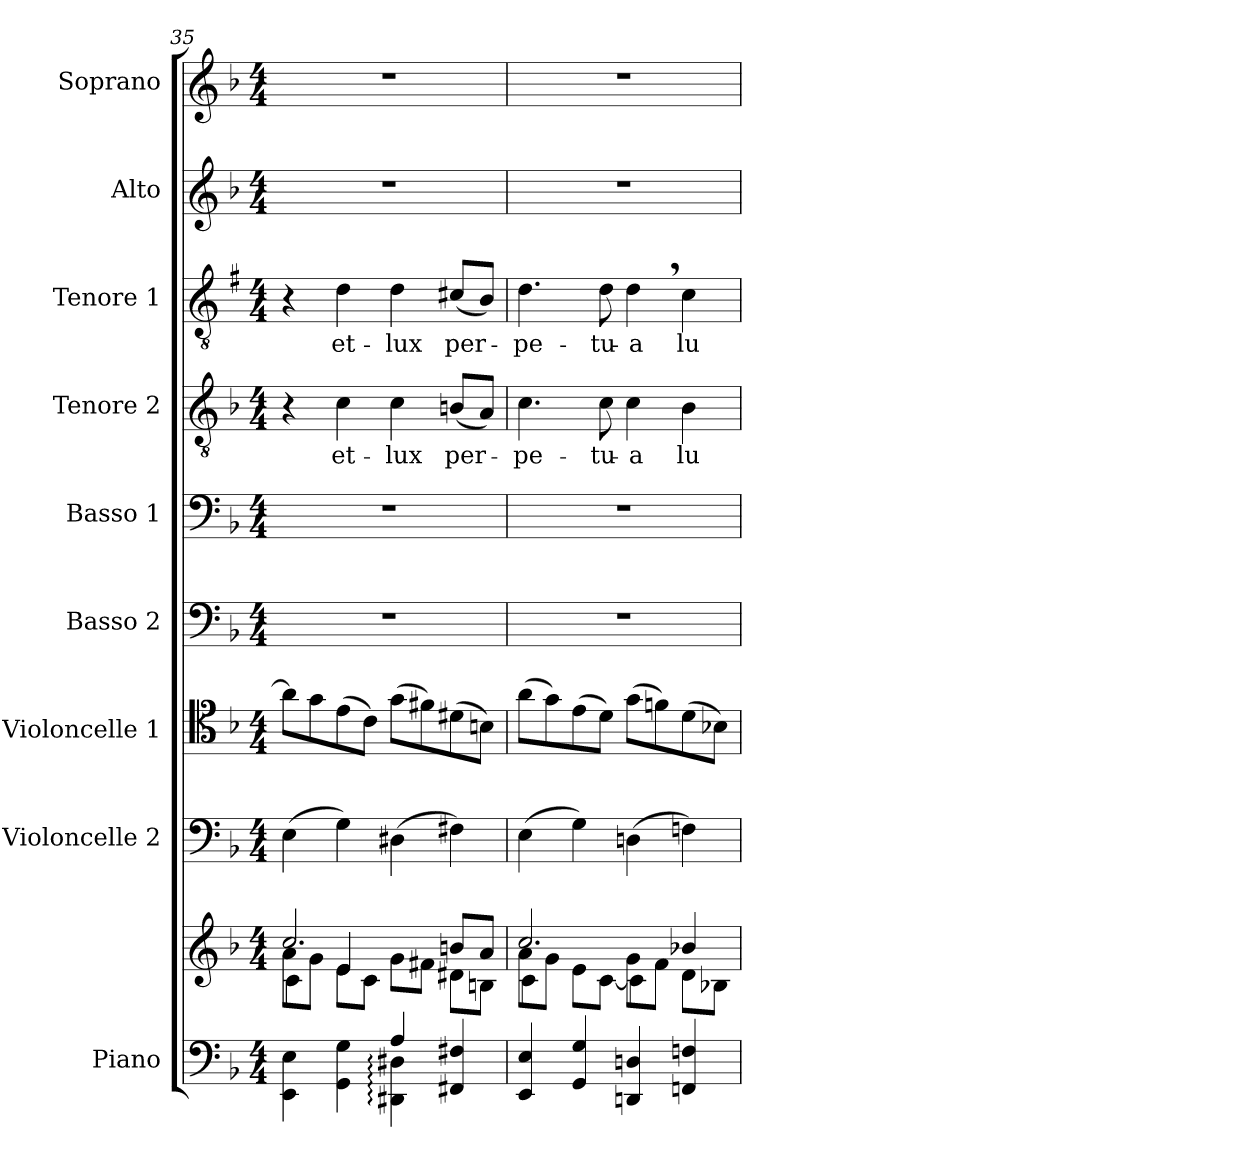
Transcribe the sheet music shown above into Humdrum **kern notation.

**kern	**kern	**dynam	**kern	**kern	**kern	**kern	**kern	**text	**dynam	**kern	**text	**dynam	**kern	**kern
*part9	*part9	*part9	*part8	*part7	*part6	*part5	*part4	*part4	*part4	*part3	*part3	*part3	*part2	*part1
*staff10	*staff9	*staff9/10	*staff8	*staff7	*staff6	*staff5	*staff4	*staff4	*staff4	*staff3	*staff3	*staff3	*staff2	*staff1
*I"Piano	*	*	*I"Violoncelle 2	*I"Violoncelle 1	*I"Basso 2	*I"Basso 1	*I"Tenore 2	*	*	*I"Tenore 1	*	*	*I"Alto	*I"Soprano
*I'Pno.	*	*	*I'Vlc 2	*I'Vlc 1	*I'B.2	*I'B.1	*I'T.2	*	*	*I'T.1	*	*	*I'A.	*I'S.
*clefF4	*clefG2	*	*clefF4	*clefC4	*clefF4	*clefF4	*clefGv2	*	*	*clefGv2	*	*	*clefG2	*clefG2
*	*	*	*	*	*	*	*	*	*	*ITrd1c2	*	*	*	*
*k[b-]	*k[b-]	*	*k[b-]	*k[b-]	*k[b-]	*k[b-]	*k[b-]	*	*	*k[b-]	*	*	*k[b-]	*k[b-]
*d:	*d:	*	*d:	*d:	*d:	*d:	*d:	*	*	*d:	*	*	*d:	*d:
*M4/4	*M4/4	*	*M4/4	*M4/4	*M4/4	*M4/4	*M4/4	*	*	*M4/4	*	*	*M4/4	*M4/4
=35	=35	=35	=35	=35	=35	=35	=35	=35	=35	=35	=35	=35	=35	=35
*^	*^	*	*	*	*	*	*	*	*	*	*	*	*	*
*	*	*	*^	*	*	*	*	*	*	*	*	*	*	*	*	*
!	!	!	!	!	!LO:DY:a=2	!	!	!	!	!	!	!	!	!	!	!	!
!	!	!	!	!	!LO:DY:n=1:a=2	!	!	!	!	!	!	!LO:DY:a	!	!	!	!	!
!	!	!	!	!	!	!	!	!	!	!	!	!LO:DY:n=1:a	!	!	!	!	!
!	!	!	!	!	!	!	!	!	!	!	!	!LO:DY:n=2:a	!	!	!LO:DY:a	!	!
!	!	!	!	!	!	!	!	!	!	!	!	!	!	!	!LO:DY:n=1:a	!	!
!	!	!	!	!	!	!	!	!	!	!	!	!	!	!	!LO:DY:n=2:a	!	!
2ryy	4EE\ 4E\	2.cc/	8a\L	4c\	other-dynamics f	(>4E\	8a\L]	1r	1r	4r	.	other-dynamics f other-dynamics	4r	.	other-dynamics f other-dynamics	1r	1r
.	.	.	8g\J	.	.	.	8g\	.	.	.	.	.	.	.	.	.	.
!	!	!	!	!	!	!	!	!	!	!	!LO:LY:b	!	!	!LO:LY:b	!	!	!
.	4GG\ 4G\	.	8e\L	4e/	.	4G\)	(>8e\	.	.	4c\	et-	.	4c\	et-	.	.	.
.	.	.	8c\J	.	.	.	8c\J)	.	.	.	.	.	.	.	.	.	.
!	!	!	!	!	!	!	!	!	!	!	!LO:LY:b	!	!	!LO:LY:b	!	!	!
4A/	4DD#X\: 4D#X\:	.	8g\L	2ryy	.	(>4D#X\	(>8g\L	.	.	4c\	-lux	.	4c\	-lux	.	.	.
.	.	.	8f#X\J	.	.	.	8f#X\)	.	.	.	.	.	.	.	.	.	.
!	!	!	!	!	!	!	!	!	!	!	!LO:LY:b	!	!	!LO:LY:b	!	!	!
4FF#X/ 4F#X/	4ryy	8bn/L	8d#X\L	.	.	4F#X\)	(>8d#X\	.	.	(<8Bn/L	per-	.	(<8Bn/L	per-	.	.	.
.	.	8a/J	8Bn\J	.	.	.	8Bn\J)	.	.	8A/J)	.	.	8A/J)	.	.	.	.
*v	*v	*	*	*	*	*	*	*	*	*	*	*	*	*	*	*	*
!!LO:LB:g=z
=36	=36	=36	=36	=36	=36	=36	=36	=36	=36	=36	=36	=36	=36	=36	=36	=36
!	!	!	!	!	!	!	!	!	!	!LO:LY:b	!	!	!LO:LY:b	!	!	!
4EE/ 4E/	2.cc/	8a\L	4c\	.	(>4E\	(>8a\L	1r	1r	4.c\	-pe-	.	4.c\	-pe-	.	1r	1r
.	.	8g\J	.	.	.	8g\)	.	.	.	.	.	.	.	.	.	.
4GG/ 4G/	.	8e\L	4ryy	.	4G\)	(>8e\	.	.	.	.	.	.	.	.	.	.
!	!	!	!	!	!	!	!	!	!	!LO:LY:b	!	!	!LO:LY:b	!	!	!
.	.	[8c\J	.	.	.	8d\J)	.	.	8c\	-tu-	.	8c\	-tu-	.	.	.
!	!	!	!	!	!	!	!	!	!	!LO:LY:b	!	!	!LO:LY:b	!	!	!
4DDn/ 4Dn/	.	8g\L	4c\]	.	(>4Dn\	(>8g\L	.	.	4c\	-a	.	4c,\	-a	.	.	.
.	.	8f\J	.	.	.	8fn\)	.	.	.	.	.	.	.	.	.	.
!	!	!	!	!	!	!	!	!	!	!LO:LY:b	!	!	!LO:LY:b	!	!	!
4FFn/ 4Fn/	4b-X/	8d\L	4ryy	.	4Fn\)	(>8d\	.	.	4B-\	lu-	.	4B-\	lu-	.	.	.
.	.	8B-X\J	.	.	.	8B-X\J)	.	.	.	.	.	.	.	.	.	.
*	*v	*v	*v	*	*	*	*	*	*	*	*	*	*	*	*	*
=	=	=	=	=	=	=	=	=	=	=	=	=	=	=
*-	*-	*-	*-	*-	*-	*-	*-	*-	*-	*-	*-	*-	*-	*-
